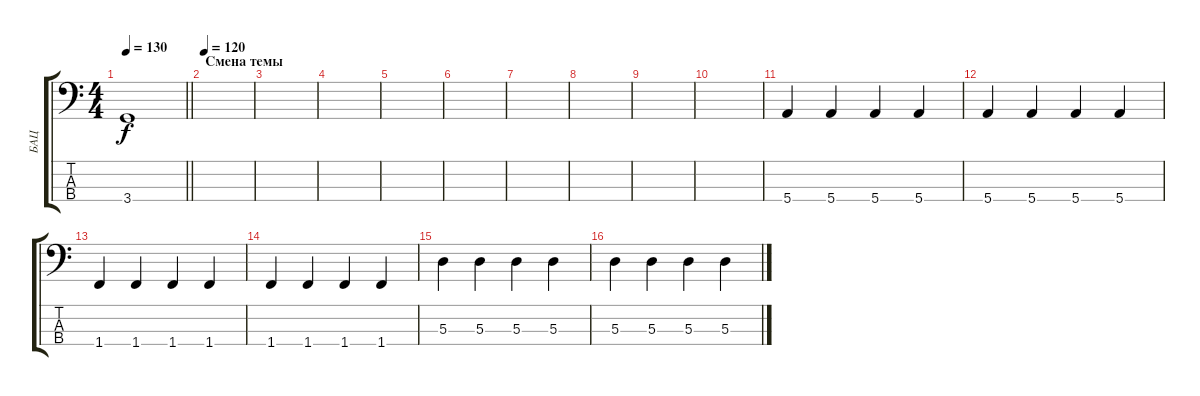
\track ("БАЦ" "БАЦ") {instrument electricbassfinger}
\staff {score tabs}
\tuning (G2 D2 A1 E1) {hide}
\ts (4 4)
\tempo 130
\clef f4
\barLineRight lightlight
\ks c
3.4.1{dy f} |
\section ("" "Смена темы")
\tempo 120
|
|
|
|
|
|
|
|
|
5.4.4 5.4.4 5.4.4 5.4.4 |
5.4.4 5.4.4 5.4.4 5.4.4 |
1.4.4 1.4.4 1.4.4 1.4.4 |
1.4.4 1.4.4 1.4.4 1.4.4 |
5.3.4 5.3.4 5.3.4 5.3.4 |
5.3.4 5.3.4 5.3.4 5.3.4
